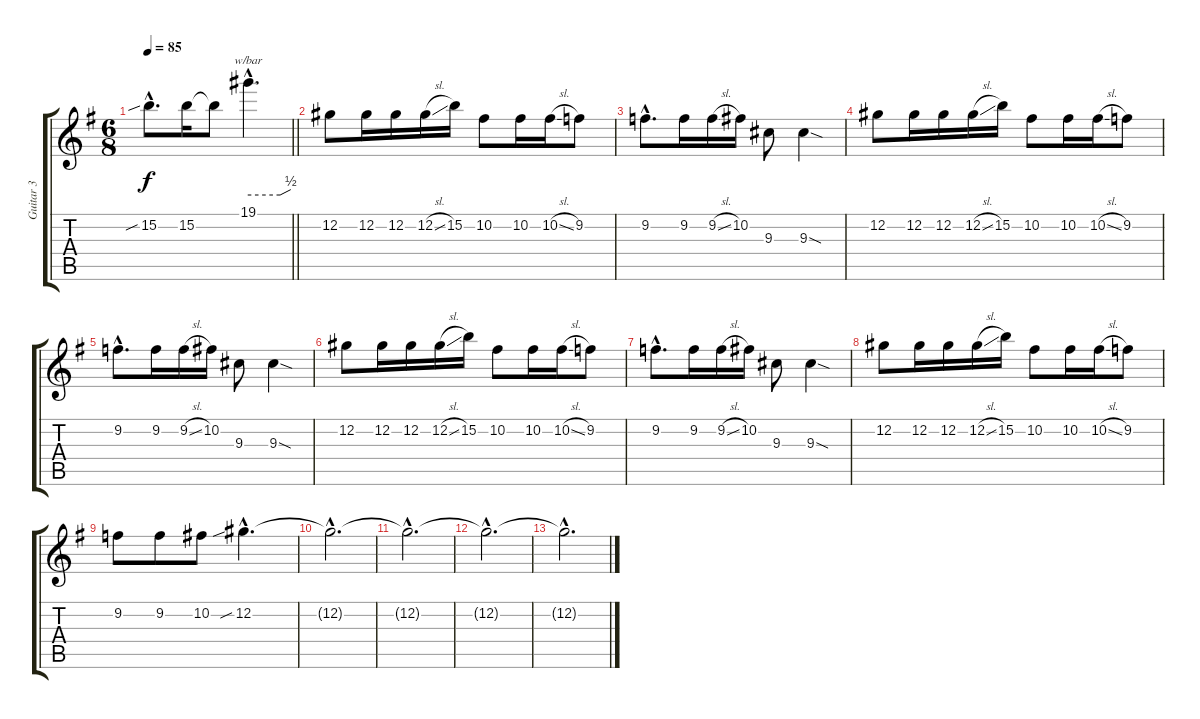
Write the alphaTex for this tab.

\track ("Guitar 3" "Guitar 3") {instrument distortionguitar}
\staff {score tabs}
\tuning (Db4 Ab3 E3 B2 Gb2 B1) {hide}
\ts (6 8)
\tempo 85
\clef g2
\barLineRight lightlight
\ks eminor
15.2{sib hac}.8{d dy f} 15.2.16 15.2{t}.8 19.1{hac}.4{d tbe (custom default 0 0 45 0 60 2)} |
12.2.8 12.2.16 12.2.16 12.2{sl}.16 15.2.16 10.2.8 10.2.16 10.2{sl}.16 9.2.8 |
9.2{hac}.8{d} 9.2.16 9.2{sl}.16 10.2.16 9.3.8 9.3{sod}.4 |
12.2.8 12.2.16 12.2.16 12.2{sl}.16 15.2.16 10.2.8 10.2.16 10.2{sl}.16 9.2.8 |
9.2{hac}.8{d} 9.2.16 9.2{sl}.16 10.2.16 9.3.8 9.3{sod}.4 |
12.2.8 12.2.16 12.2.16 12.2{sl}.16 15.2.16 10.2.8 10.2.16 10.2{sl}.16 9.2.8 |
9.2{hac}.8{d} 9.2.16 9.2{sl}.16 10.2.16 9.3.8 9.3{sod}.4 |
12.2.8 12.2.16 12.2.16 12.2{sl}.16 15.2.16 10.2.8 10.2.16 10.2{sl}.16 9.2.8 |
9.2.8 9.2.8 10.2.8 12.2{sib hac}.4{d} |
12.2{hac t}.2{d volume 0} |
12.2{hac t}.2{d} |
12.2{hac t}.2{d} |
12.2{hac t}.2{d}
